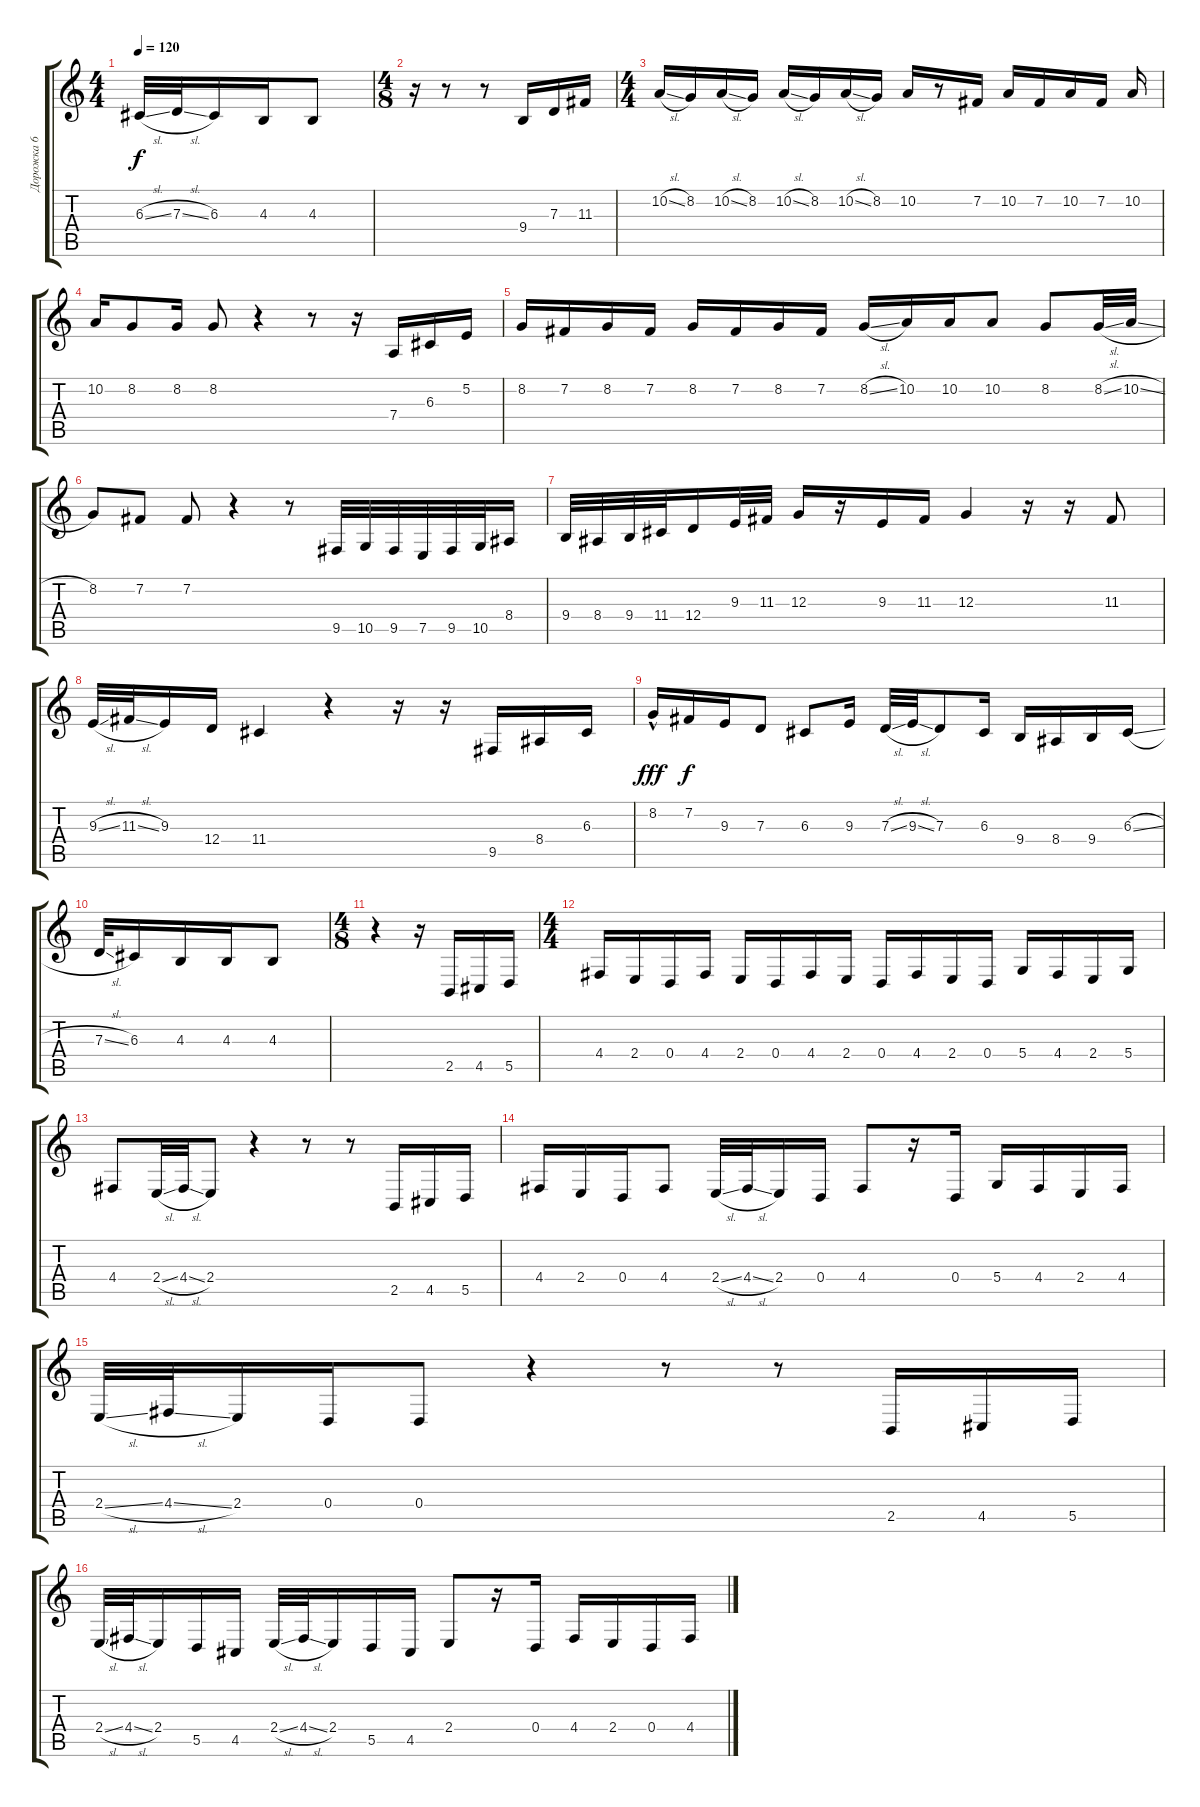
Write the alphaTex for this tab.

\track ("Дорожка 6" "Дорожка 6") {instrument pad8sweep}
\staff {score tabs}
\tuning (E4 B3 G3 D3 A2 E2) {hide}
\ts (4 4)
\tempo 120
\clef g2
\ks c
6.3{sl}.32{dy f} 7.3{sl}.32 6.3.16 4.3.16 4.3.8 |
\ts (4 8)
r.16 r.8 r.8 9.4.16 7.3.16 11.3.16 |
\ts (4 4)
10.2{sl}.16 8.2.16 10.2{sl}.16 8.2.16 10.2{sl}.16 8.2.16 10.2{sl}.16 8.2.16 10.2.16 r.8 7.2.16 10.2.16 7.2.16 10.2.16 7.2.16 10.2.16 |
10.2.16 8.2.8 8.2.16 8.2.8 r.4 r.8 r.16 7.4.16 6.3.16 5.2.16 |
8.2.16 7.2.16 8.2.16 7.2.16 8.2.16 7.2.16 8.2.16 7.2.16 8.2{sl}.16 10.2.16 10.2.16 10.2.8 8.2.8 8.2{sl}.32 10.2{sl}.32 |
8.2.8 7.2.8 7.2.8 r.4 r.8 9.5.32 10.5.32 9.5.32 7.5.32 9.5.32 10.5.32 8.4.16 |
9.4.32 8.4.32 9.4.32 11.4.32 12.4.16 9.3.32 11.3.32 12.3.16 r.16 9.3.16 11.3.16 12.3.4 r.16 r.16 11.3.8 |
9.3{sl}.32 11.3{sl}.32 9.3.16 12.4.16 11.4.4 r.4 r.16 r.16 9.5.16 8.4.16 6.3.16 |
8.2{hac}.16{dy fff} 7.2.16{dy f} 9.3.16 7.3.8 6.3.8 9.3.16 7.3{sl}.32 9.3{sl}.32 7.3.8 6.3.16 9.4.16 8.4.16 9.4.16 6.3{sl}.16 |
7.3{sl}.32 6.3.16 4.3.16 4.3.16 4.3.8 |
\ts (4 8)
r.4 r.16 2.5.16 4.5.16 5.5.16 |
\ts (4 4)
4.4.16 2.4.16 0.4.16 4.4.16 2.4.16 0.4.16 4.4.16 2.4.16 0.4.16 4.4.16 2.4.16 0.4.16 5.4.16 4.4.16 2.4.16 5.4.16 |
4.4.8 2.4{sl}.32 4.4{sl}.32 2.4.8 r.4 r.8 r.8 2.5.16 4.5.16 5.5.16 |
4.4.16 2.4.16 0.4.16 4.4.8 2.4{sl}.32 4.4{sl}.32 2.4.16 0.4.16 4.4.8 r.16 0.4.16 5.4.16 4.4.16 2.4.16 4.4.16 |
2.4{sl}.32 4.4{sl}.32 2.4.16 0.4.16 0.4.8 r.4 r.8 r.8 2.5.16 4.5.16 5.5.16 |
2.4{sl}.32 4.4{sl}.32 2.4.16 5.5.16 4.5.16 2.4{sl}.32 4.4{sl}.32 2.4.16 5.5.16 4.5.16 2.4.8 r.16 0.4.16 4.4.16 2.4.16 0.4.16 4.4.16
